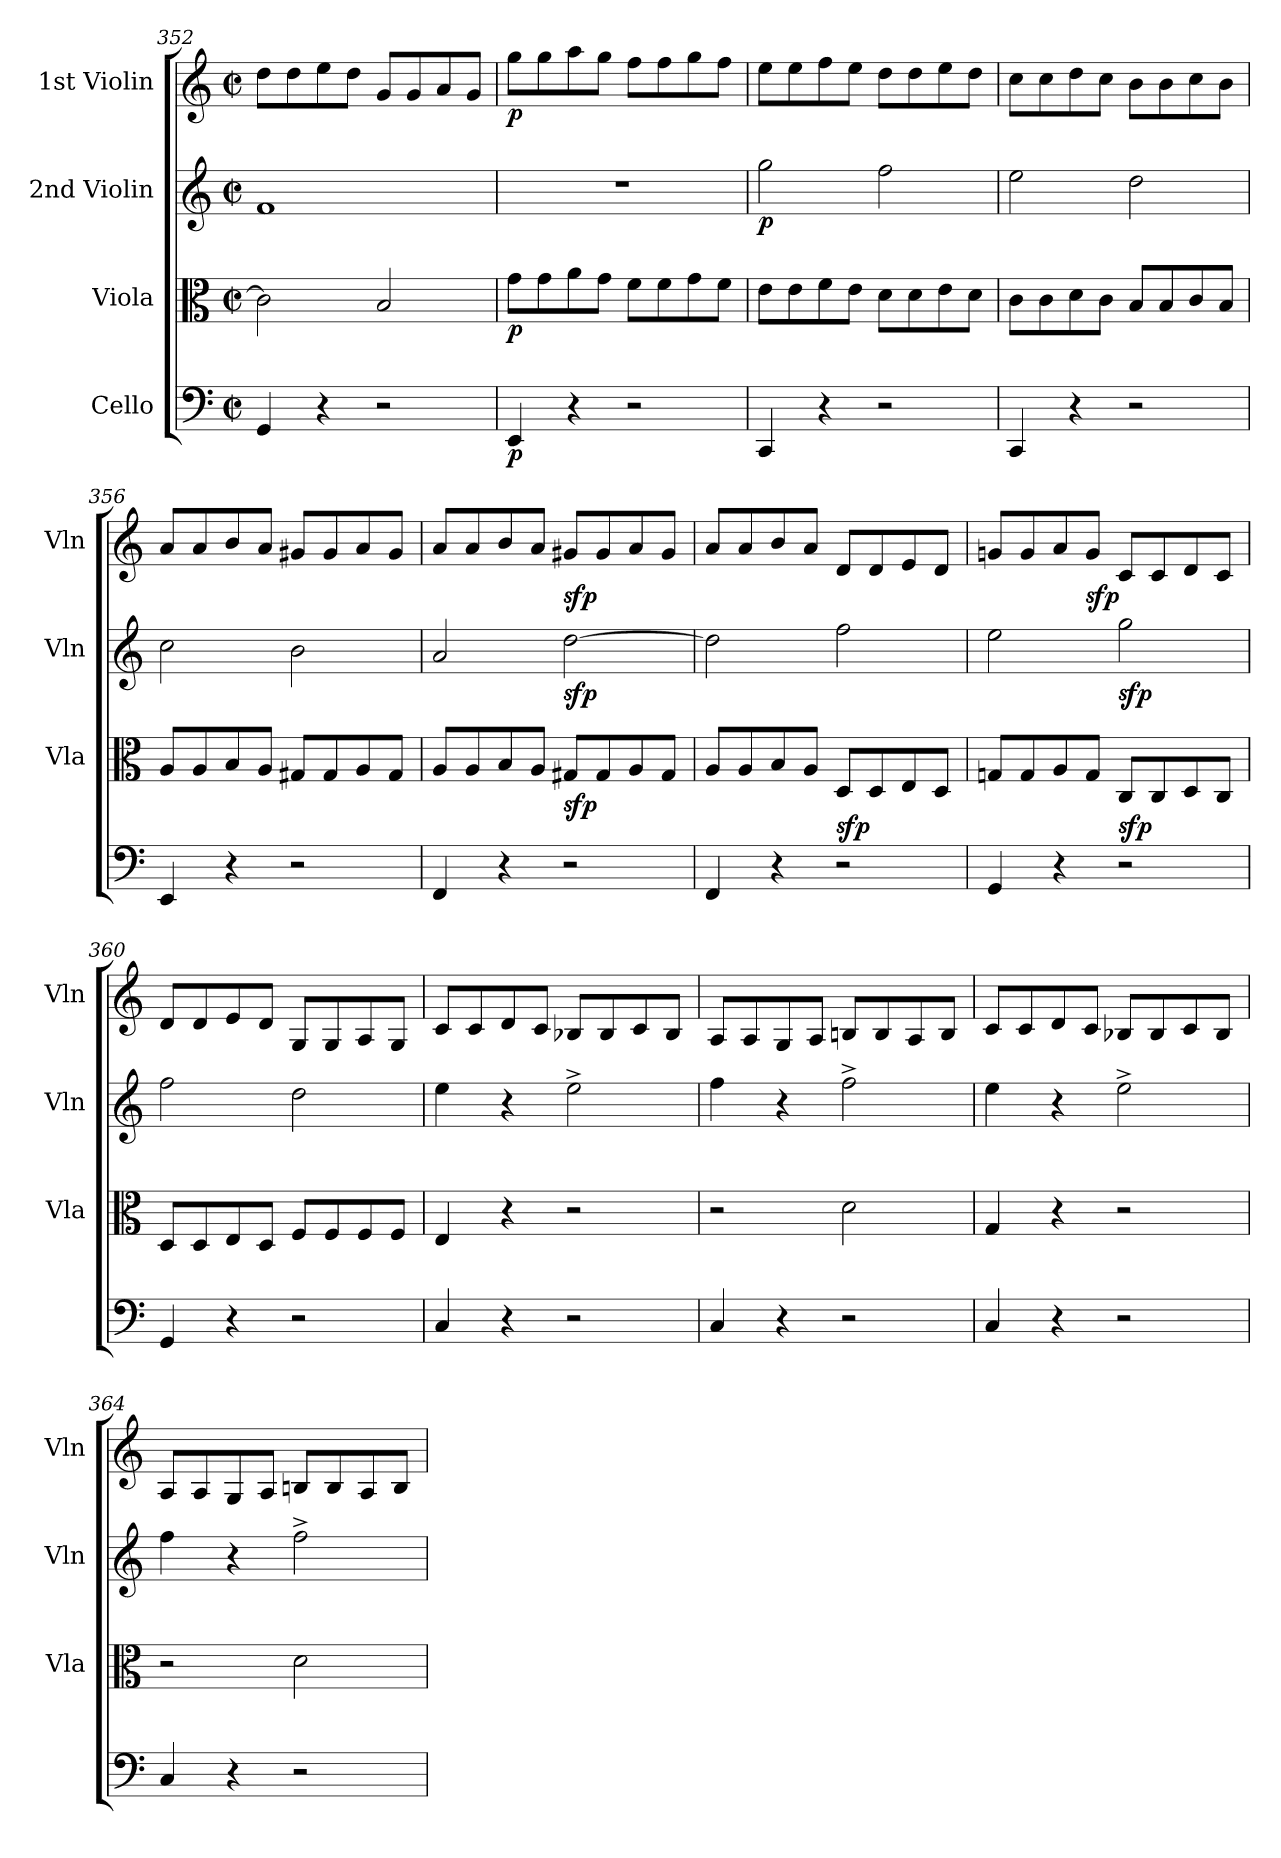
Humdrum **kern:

**kern	**dynam	**kern	**dynam	**kern	**dynam	**kern	**dynam
*part4	*part4	*part3	*part3	*part2	*part2	*part1	*part1
*staff4	*staff4	*staff3	*staff3	*staff2	*staff2	*staff1	*staff1
*I"Cello	*	*I"Viola	*	*I"2nd Violin	*	*I"1st Violin	*
*	*	*I'Vla	*	*I'Vln	*	*I'Vln	*
*clefF4	*	*clefC3	*	*clefG2	*	*clefG2	*
*k[]	*	*k[]	*	*k[]	*	*k[]	*
*M2/2	*	*M2/2	*	*M2/2	*	*M2/2	*
*met(c|)	*	*met(c|)	*	*met(c|)	*	*met(c|)	*
=352	=352	=352	=352	=352	=352	=352	=352
4GG	.	2c]	.	1f	.	8ddL	.
.	.	.	.	.	.	8dd	.
4r	.	.	.	.	.	8ee	.
.	.	.	.	.	.	8ddJ	.
2r	.	2B	.	.	.	8gL	.
.	.	.	.	.	.	8g	.
.	.	.	.	.	.	8a	.
.	.	.	.	.	.	8gJ	.
=353	=353	=353	=353	=353	=353	=353	=353
4EE	p	8gL	p	1r	.	8ggL	p
.	.	8g	.	.	.	8gg	.
4r	.	8a	.	.	.	8aa	.
.	.	8gJ	.	.	.	8ggJ	.
2r	.	8fL	.	.	.	8ffL	.
.	.	8f	.	.	.	8ff	.
.	.	8g	.	.	.	8gg	.
.	.	8fJ	.	.	.	8ffJ	.
=354	=354	=354	=354	=354	=354	=354	=354
4CC	.	8eL	.	2gg	p	8eeL	.
.	.	8e	.	.	.	8ee	.
4r	.	8f	.	.	.	8ff	.
.	.	8eJ	.	.	.	8eeJ	.
2r	.	8dL	.	2ff	.	8ddL	.
.	.	8d	.	.	.	8dd	.
.	.	8e	.	.	.	8ee	.
.	.	8dJ	.	.	.	8ddJ	.
=355	=355	=355	=355	=355	=355	=355	=355
4CC	.	8cL	.	2ee	.	8ccL	.
.	.	8c	.	.	.	8cc	.
4r	.	8d	.	.	.	8dd	.
.	.	8cJ	.	.	.	8ccJ	.
2r	.	8BL	.	2dd	.	8bL	.
.	.	8B	.	.	.	8b	.
.	.	8c	.	.	.	8cc	.
.	.	8BJ	.	.	.	8bJ	.
=356	=356	=356	=356	=356	=356	=356	=356
4EE	.	8AL	.	2cc	.	8aL	.
.	.	8A	.	.	.	8a	.
4r	.	8B	.	.	.	8b	.
.	.	8AJ	.	.	.	8aJ	.
2r	.	8G#XL	.	2b	.	8g#XL	.
.	.	8G#	.	.	.	8g#	.
.	.	8A	.	.	.	8a	.
.	.	8G#J	.	.	.	8g#J	.
=357	=357	=357	=357	=357	=357	=357	=357
4FF	.	8AL	.	2a	.	8aL	.
.	.	8A	.	.	.	8a	.
4r	.	8B	.	.	.	8b	.
.	.	8AJ	.	.	.	8aJ	.
2r	.	8G#XL	sfp	[2dd	sfp	8g#XL	sfp
.	.	8G#	.	.	.	8g#	.
.	.	8A	.	.	.	8a	.
.	.	8G#J	.	.	.	8g#J	.
=358	=358	=358	=358	=358	=358	=358	=358
4FF	.	8AL	.	2dd]	.	8aL	.
.	.	8A	.	.	.	8a	.
4r	.	8B	.	.	.	8b	.
.	.	8AJ	.	.	.	8aJ	.
!	!LO:DY:a	!	!	!	!	!	!
2r	sfp	8DL	.	2ff	.	8dL	.
.	.	8D	.	.	.	8d	.
.	.	8E	.	.	.	8e	.
.	.	8DJ	.	.	.	8dJ	.
=359	=359	=359	=359	=359	=359	=359	=359
4GG	.	8GnL	.	2ee	.	8gnL	.
.	.	8G	.	.	.	8g	.
4r	.	8A	.	.	.	8a	.
.	.	8GJ	.	.	.	8gJ	sfp
!	!LO:DY:a	!	!	!	!	!	!
2r	sfp	8CL	.	2gg	sfp	8cL	.
.	.	8C	.	.	.	8c	.
.	.	8D	.	.	.	8d	.
.	.	8CJ	.	.	.	8cJ	.
=360	=360	=360	=360	=360	=360	=360	=360
4GG	.	8DL	.	2ff	.	8dL	.
.	.	8D	.	.	.	8d	.
4r	.	8E	.	.	.	8e	.
.	.	8DJ	.	.	.	8dJ	.
2r	.	8FL	.	2dd	.	8GL	.
.	.	8F	.	.	.	8G	.
.	.	8F	.	.	.	8A	.
.	.	8FJ	.	.	.	8GJ	.
=361	=361	=361	=361	=361	=361	=361	=361
4C	.	4E	.	4ee	.	8cL	.
.	.	.	.	.	.	8c	.
4r	.	4r	.	4r	.	8d	.
.	.	.	.	.	.	8cJ	.
2r	.	2r	.	2ee^	.	8B-XL	.
.	.	.	.	.	.	8B-	.
.	.	.	.	.	.	8c	.
.	.	.	.	.	.	8B-J	.
=362	=362	=362	=362	=362	=362	=362	=362
4C	.	2r	.	4ff	.	8AL	.
.	.	.	.	.	.	8A	.
4r	.	.	.	4r	.	8G	.
.	.	.	.	.	.	8AJ	.
2r	.	2d	.	2ff^	.	8BnL	.
.	.	.	.	.	.	8B	.
.	.	.	.	.	.	8A	.
.	.	.	.	.	.	8BJ	.
=363	=363	=363	=363	=363	=363	=363	=363
4C	.	4G	.	4ee	.	8cL	.
.	.	.	.	.	.	8c	.
4r	.	4r	.	4r	.	8d	.
.	.	.	.	.	.	8cJ	.
2r	.	2r	.	2ee^	.	8B-XL	.
.	.	.	.	.	.	8B-	.
.	.	.	.	.	.	8c	.
.	.	.	.	.	.	8B-J	.
=364	=364	=364	=364	=364	=364	=364	=364
4C	.	2r	.	4ff	.	8AL	.
.	.	.	.	.	.	8A	.
4r	.	.	.	4r	.	8G	.
.	.	.	.	.	.	8AJ	.
2r	.	2d	.	2ff^	.	8BnL	.
.	.	.	.	.	.	8B	.
.	.	.	.	.	.	8A	.
.	.	.	.	.	.	8BJ	.
=	=	=	=	=	=	=	=
*-	*-	*-	*-	*-	*-	*-	*-
